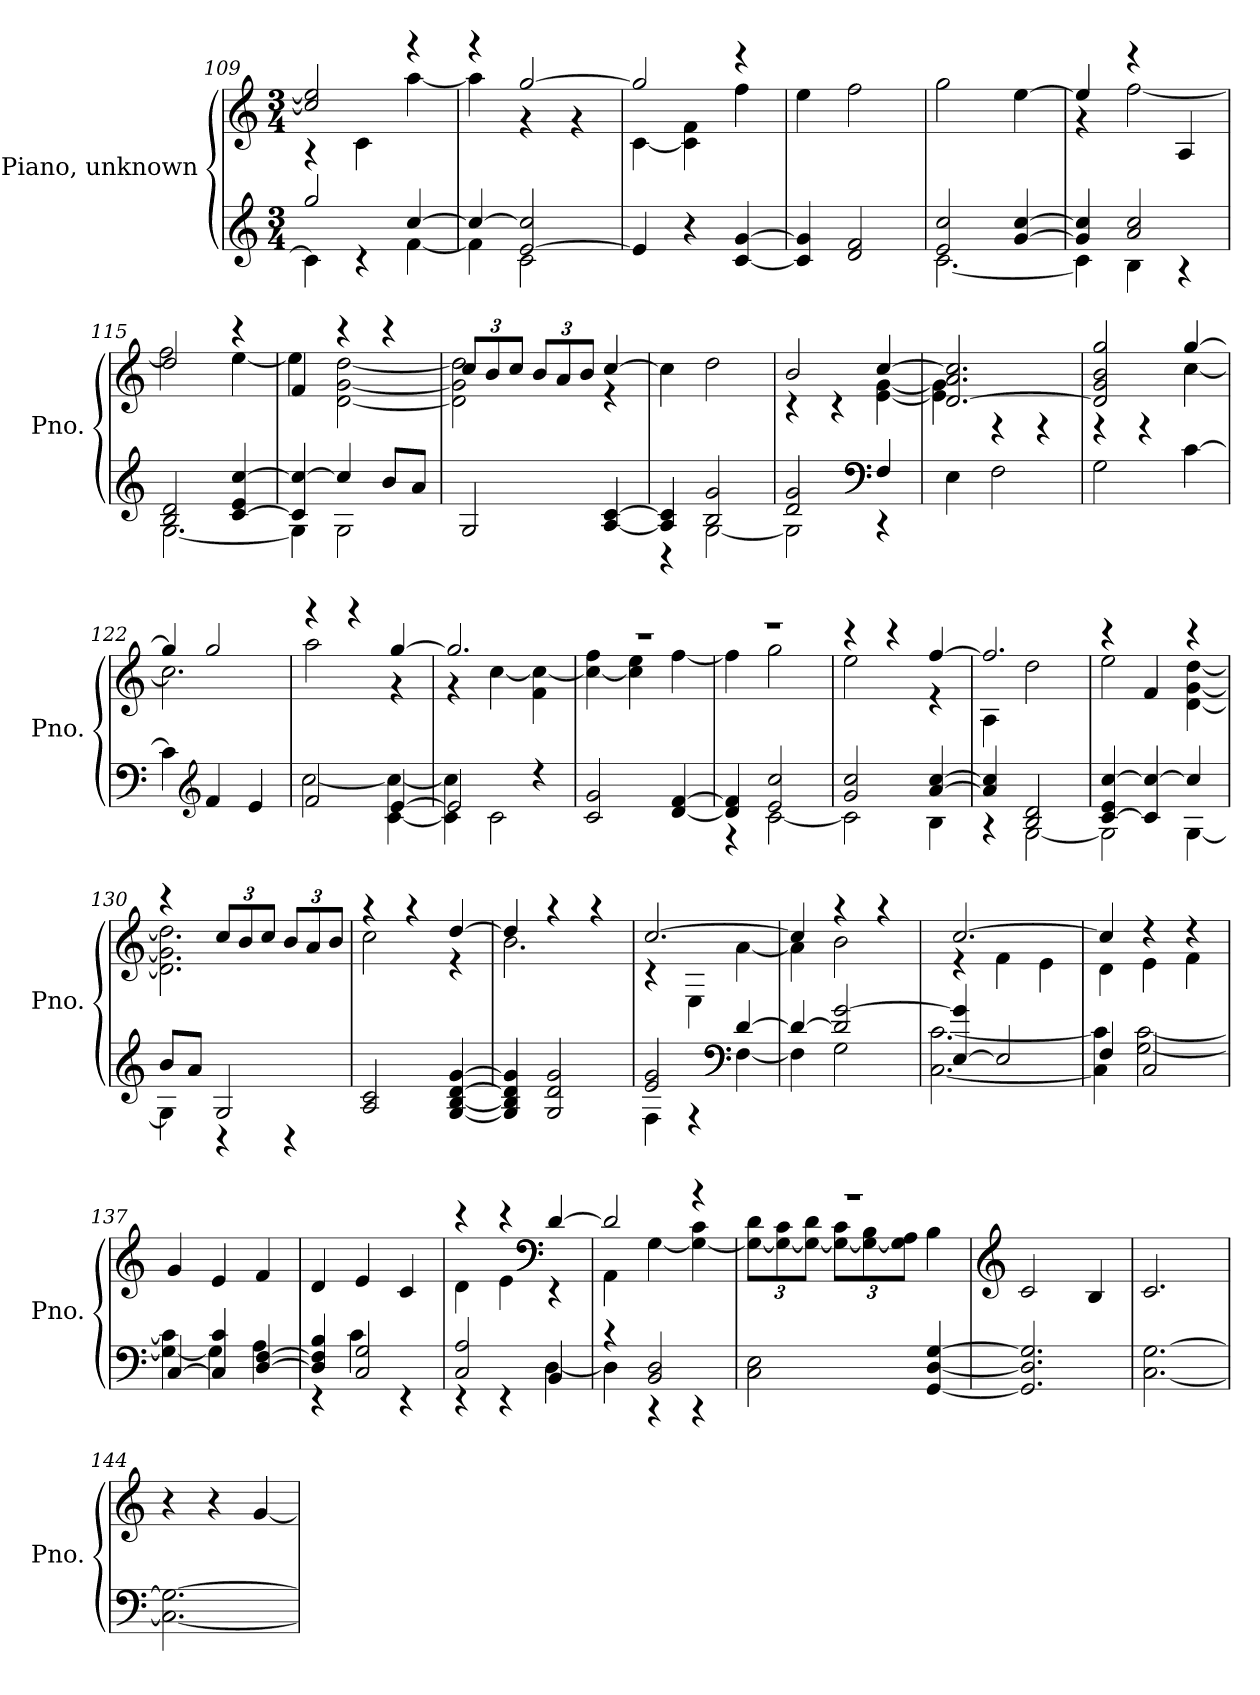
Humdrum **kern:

**kern	**kern
*part1	*part1
*staff2	*staff1
*I"Piano, unknown	*
*I'Pno.	*
*clefG2	*clefG2
*k[]	*k[]
*M3/4	*M3/4
=109	=109
*^	*^
2gg/	4c\]	2cc/] 2ee/]	4r
.	4r	.	4c\
[4cc/	[4f\	4r	[4aa\
=110	=110	=110	=110
4cc/_	4f\]	4r	4aa\]
[2e/ 2cc/]	2c\	[2gg/	4r
.	.	.	4r
*v	*v	*	*
=111	=111	=111
4e/]	2gg/]	[4c\
4r	.	4c\] 4f\
[4c/ [4g/	4r	4ff\
*	*v	*v
!!LO:LB:g=z
=112	=112
4c/] 4g/]	4ee\
2d/ 2f/	2ff\
=113	=113
*^	*
2e/ 2cc/	[2.c\	2gg\
[4g/ [4cc/	.	[4ee\
=114	=114	=114
*	*	*^
4g/] 4cc/]	4c\]	4ee/]	4r
2a/ 2cc/	4B\	4r	[2ff\
.	4r	4A/	.
=115	=115	=115	=115
2B/ 2d/	[2.G\	2dd/	2ff\]
[4c/ 4e/ [4cc/	.	4r	[4ee\
=116	=116	=116	=116
4c/] 4cc/_	4G\]	4f/	4ee\]
4cc/]	2G\	4r	[2d\ [2g\ [2dd\
8b/L	.	4r	.
8a/J	.	.	.
*v	*v	*	*
=117	=117	=117
*	*Xbrackettup	*
2G/	12cc/L	2d\] 2g\] 2dd\]
.	12b/	.
.	12cc/J	.
.	12b/L	.
.	12a/	.
.	12b/J	.
[4A/ [4c/	[4cc/	4r
*	*v	*v
=118	=118
*^	*
4A/] 4c/]	4r	4cc\]
2B/ 2g/	[2G\	2dd\
=119	=119	=119
*	*	*^
2d/ 2g/	2G\]	2b/	4r
.	.	.	4r
*clefF4	*	*	*
4F/	4r	[4cc/	[4e\ [4g\
*v	*v	*	*
=120	=120	=120
4E\	[2.d/ 2.a/ 2.cc/]	4e\] 4g\]
2F\	.	4r
.	.	4r
!!LO:LB:g=z	!!
=121	=121	=121
2G\	2d/] 2g/ 2b/ 2gg/	4r
.	.	4r
[4c\	[4gg/	[4cc\
=122	=122	=122
4c\]	4gg/]	2.cc\]
*clefG2	*	*
4f/	2gg/	.
4e/	.	.
=123	=123	=123
*^	*	*
2f/	[2cc\	4r	2aa\
.	.	4r	.
[4e/	[4c\ 4cc\_	[4gg/	4r
=124	=124	=124	=124
2e/]	4c\] 4cc\]	2.gg/]	4r
.	2c\	.	[4cc\
4r	.	.	4f\ 4cc\_
*v	*v	*	*
=125	=125	=125
2c/ 2g/	2.r	4cc\_ 4ff\
.	.	4cc\] 4ee\
[4d/ [4f/	.	[4ff\
=126	=126	=126
*^	*	*
4d/] 4f/]	4r	2.r	4ff\]
2e/ 2cc/	[2c\	.	2gg\
=127	=127	=127	=127
2g/ 2cc/	2c\]	4r	2ee\
.	.	4r	.
[4a/ [4cc/	4B\	[4ff/	4r
=128	=128	=128	=128
4a/] 4cc/]	4r	2.ff/]	4A\
2B/ 2d/	[2G\	.	2dd\
=129	=129	=129	=129
[4c/ 4e/ [4cc/	2G\]	4r	2ee\
4c/] 4cc/_	.	4f/	.
4cc/]	[4G\	4r	[4d\ [4g\ [4dd\
!!LO:LB:g=z	!!
=130	=130	=130	=130
8b/L	4G\]	4r	2.d\] 2.g\] 2.dd\]
8a/J	.	.	.
2G/	4r	12cc/L	.
.	.	12b/	.
.	.	12cc/J	.
.	4r	12b/L	.
.	.	12a/	.
.	.	12b/J	.
*v	*v	*	*
=131	=131	=131
2A/ 2c/	4r	2cc\
.	4r	.
[4G/ [4B/ [4d/ [4g/	[4dd/	4r
=132	=132	=132
4G/] 4B/] 4d/] 4g/]	4dd/]	2.b\
2G/ 2d/ 2g/	4r	.
.	4r	.
=133	=133	=133
*^	*	*
2e/ 2g/	4F\	[2.cc/	4r
.	4r	.	4E\
*clefF4	*	*	*
[4d/	[4F\	.	[4a\
=134	=134	=134	=134
4d/_	4F\]	4cc/]	4a\]
2d/] [2g/	2G\	4r	2b\
.	.	4r	.
=135	=135	=135	=135
[4E/ 4g/]	[2.C\ [2.c\	[2.cc/	4r
2E/]	.	.	4f\
.	.	.	4e\
=136	=136	=136	=136
4F/	4C\] 4c\]	4cc/]	4d\
2C/	[2G\ [2c\	4r	4e\
.	.	4r	4f\
*	*	*v	*v
=137	=137	=137
[4C/	4G\_ 4c\]	4g/
4C/] 4c/	4G\]	4e/
[4D/ [4F/	4A\	4f/
!!LO:LB:g=z
=138	=138	=138
4D/] 4F/] 4B/	4r	4d/
2C/ 2G/	4c\	4e/
.	4r	4c/
=139	=139	=139
*	*	*^
2C/ 2A/	4r	4r	4d\
.	4r	4r	4e\
*	*	*clefF4	*
4BB/	[4D\	[4d/	4r
=140	=140	=140	=140
4r	4D\]	2d/]	4AA\
2BB/ 2D/	4r	.	[4G\
.	4r	4r	4G\_ 4c\
*v	*v	*	*
=141	=141	=141
2C\ 2E\	2.r	12G\_ 12d\L
.	.	12G\_ 12c\
.	.	12G\_ 12d\J
.	.	12G\_ 12c\L
.	.	12G\_ 12B\
.	.	12G\] 12A\J
[4GG/ [4D/ [4G/	.	4B\
*	*v	*v
=142	=142
*	*clefG2
2.GG/] 2.D/] 2.G/]	2c/
.	4B/
=143	=143
[2.C\ [2.G\	2.c/
=144	=144
2.C\_ 2.G\_	4r
.	4r
.	[4g/
=	=
*-	*-
